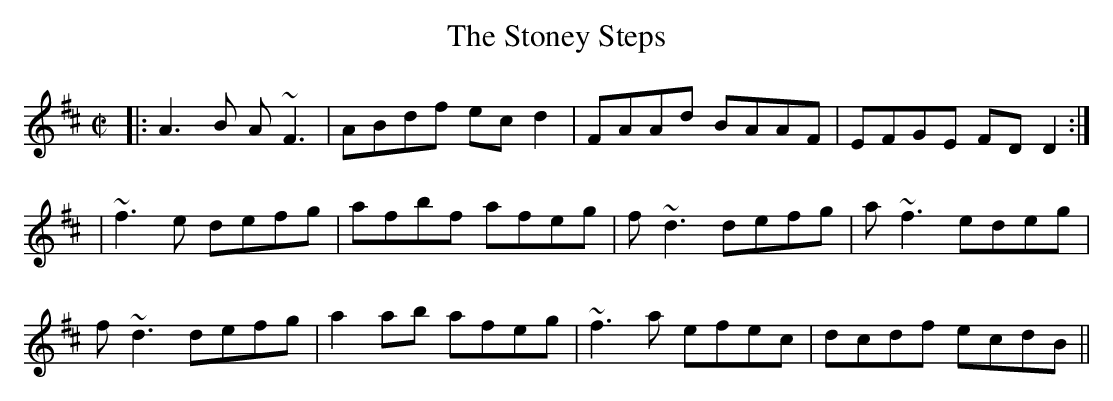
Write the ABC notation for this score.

X:1
T:Stoney Steps, The
M:C|
K:D
|: A3B A~F3 | ABdf ecd2 | FAAd BAAF | EFGE FDD2 :|
| ~f3e defg | afbf afeg | f~d3 defg | a~f3 edeg |
f~d3 defg | a2ab afeg | ~f3a efec | dcdf ecdB ||
